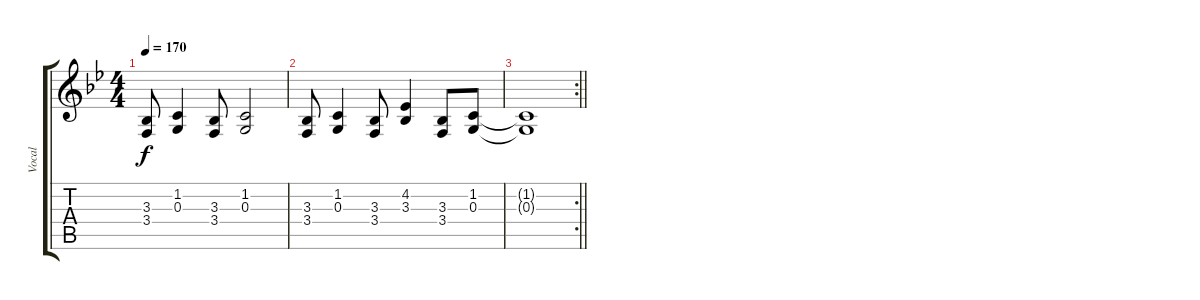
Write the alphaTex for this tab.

\track ("Vocal" "Vocal") {instrument lead6voice}
\staff {score tabs}
\tuning (E4 B3 G3 D3 A2 E2) {hide}
\ts (4 4)
\tempo 170
\clef g2
\ks bb
(3.3 3.4).8{dy f} (1.2 0.3).4 (3.3 3.4).8 (1.2 0.3).2 |
(3.3 3.4).8 (1.2 0.3).4 (3.3 3.4).8 (4.2 3.3).4 (3.3 3.4).8 (1.2 0.3).8 |
\rc 2
\barLineRight lightlight
(1.2{t} 0.3{t}).1
